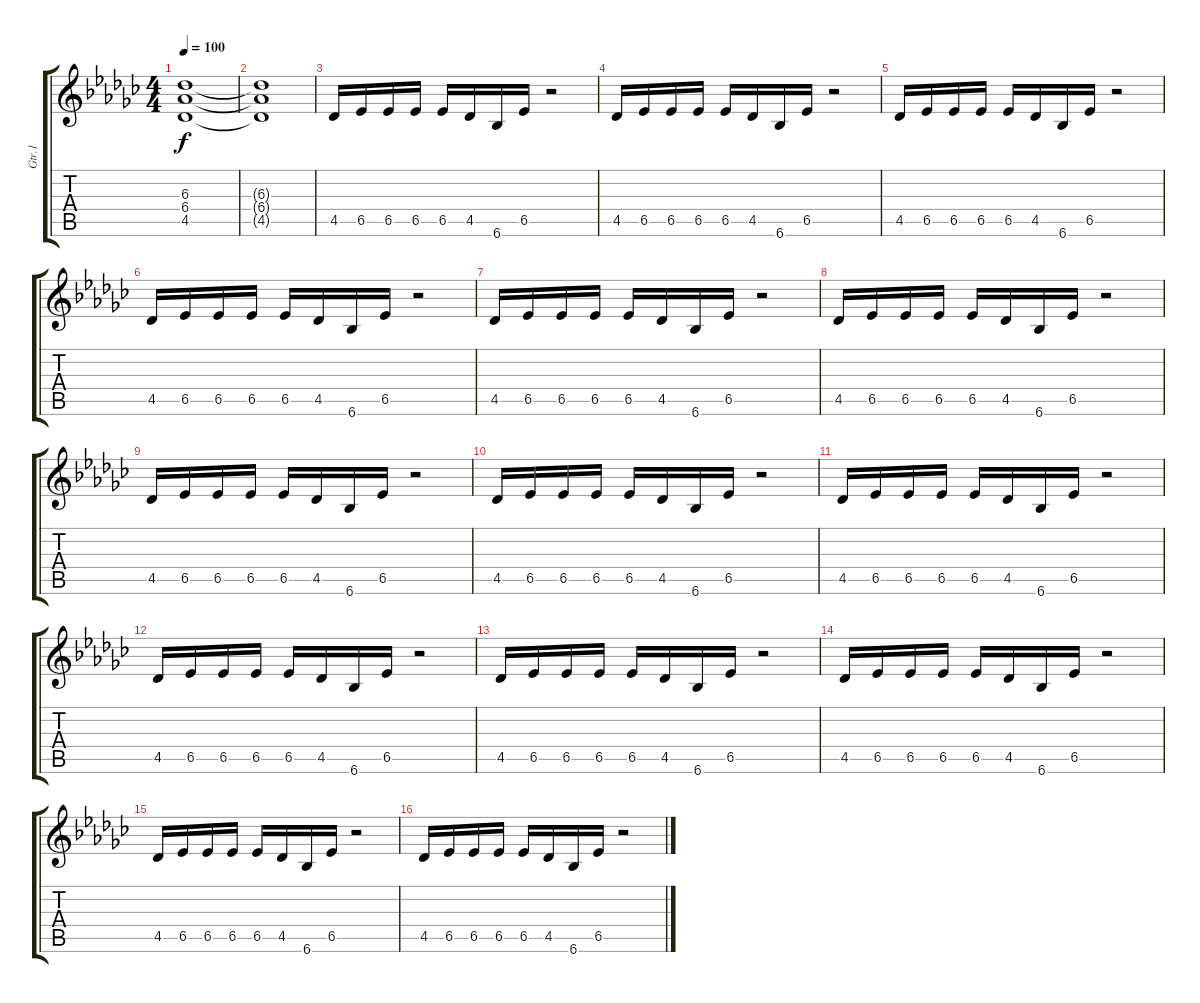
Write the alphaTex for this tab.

\track ("Gtr.1" "Gtr.1") {instrument distortionguitar}
\staff {score tabs}
\tuning (E4 B3 G3 D3 A2 E2) {hide}
\ts (4 4)
\tempo 100
\clef g2
\ks gb
(6.3 6.4 4.5).1{dy f} |
(6.3{t} 6.4{t} 4.5{t}).1 |
4.5.16 6.5.16 6.5.16 6.5.16 6.5.16 4.5.16 6.6.16 6.5.16 r.2 |
4.5.16 6.5.16 6.5.16 6.5.16 6.5.16 4.5.16 6.6.16 6.5.16 r.2 |
4.5.16 6.5.16 6.5.16 6.5.16 6.5.16 4.5.16 6.6.16 6.5.16 r.2 |
4.5.16 6.5.16 6.5.16 6.5.16 6.5.16 4.5.16 6.6.16 6.5.16 r.2 |
4.5.16 6.5.16 6.5.16 6.5.16 6.5.16 4.5.16 6.6.16 6.5.16 r.2 |
4.5.16 6.5.16 6.5.16 6.5.16 6.5.16 4.5.16 6.6.16 6.5.16 r.2 |
4.5.16 6.5.16 6.5.16 6.5.16 6.5.16 4.5.16 6.6.16 6.5.16 r.2 |
4.5.16 6.5.16 6.5.16 6.5.16 6.5.16 4.5.16 6.6.16 6.5.16 r.2 |
4.5.16 6.5.16 6.5.16 6.5.16 6.5.16 4.5.16 6.6.16 6.5.16 r.2 |
4.5.16 6.5.16 6.5.16 6.5.16 6.5.16 4.5.16 6.6.16 6.5.16 r.2 |
4.5.16 6.5.16 6.5.16 6.5.16 6.5.16 4.5.16 6.6.16 6.5.16 r.2 |
4.5.16 6.5.16 6.5.16 6.5.16 6.5.16 4.5.16 6.6.16 6.5.16 r.2 |
4.5.16 6.5.16 6.5.16 6.5.16 6.5.16 4.5.16 6.6.16 6.5.16 r.2 |
4.5.16 6.5.16 6.5.16 6.5.16 6.5.16 4.5.16 6.6.16 6.5.16 r.2
